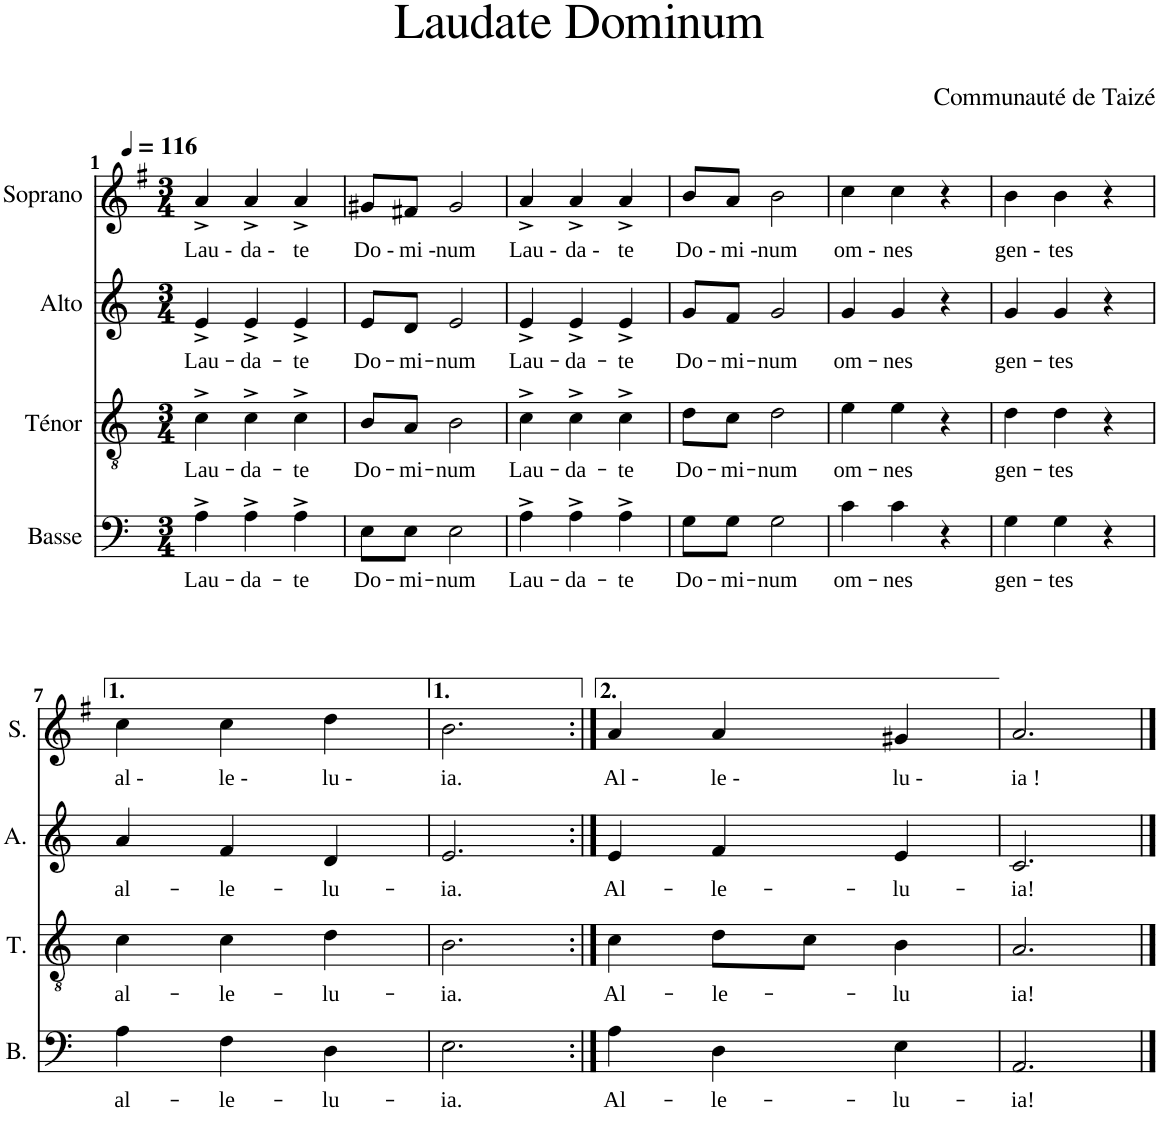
**kern	**text	**kern	**text	**kern	**text	**kern	**text
*part4	*part4	*part3	*part3	*part2	*part2	*part1	*part1
*staff4	*staff4	*staff3	*staff3	*staff2	*staff2	*staff1	*staff1
*I"Basse	*	*I"Ténor	*	*I"Alto	*	*I"Soprano	*
*I'B.	*	*I'T.	*	*I'A.	*	*I'S.	*
*clefF4	*	*clefGv2	*	*clefG2	*	*clefG2	*
*k[]	*	*k[]	*	*k[]	*	*k[f#]	*
*M3/4	*	*M3/4	*	*M3/4	*	*M3/4	*
*MM116	*	*MM116	*	*MM116	*	*MM116	*
=1	=1	=1	=1	=1	=1	=1	=1
!	!LO:LY:b	!	!LO:LY:b	!	!LO:LY:b	!	!LO:LY:b
4A^\	Lau-	4c^\	Lau-	4e^/	Lau-	4a^/	Lau -
!	!LO:LY:b	!	!LO:LY:b	!	!LO:LY:b	!	!LO:LY:b
4A^\	-da-	4c^\	-da-	4e^/	-da-	4a^/	da -
!	!LO:LY:b	!	!LO:LY:b	!	!LO:LY:b	!	!LO:LY:b
4A^\	-te	4c^\	-te	4e^/	-te	4a^/	te
=2	=2	=2	=2	=2	=2	=2	=2
!	!LO:LY:b	!	!LO:LY:b	!	!LO:LY:b	!	!LO:LY:b
8E\L	Do-	8B/L	Do-	8e/L	Do-	8g#X/L	Do -
!	!LO:LY:b	!	!LO:LY:b	!	!LO:LY:b	!	!LO:LY:b
8E\J	-mi-	8A/J	-mi-	8d/J	-mi-	8f#X/J	mi -
!	!LO:LY:b	!	!LO:LY:b	!	!LO:LY:b	!	!LO:LY:b
2E\	-num	2B\	-num	2e/	-num	2g#/	num
=3	=3	=3	=3	=3	=3	=3	=3
!	!LO:LY:b	!	!LO:LY:b	!	!LO:LY:b	!	!LO:LY:b
4A^\	Lau-	4c^\	Lau-	4e^/	Lau-	4a^/	Lau -
!	!LO:LY:b	!	!LO:LY:b	!	!LO:LY:b	!	!LO:LY:b
4A^\	-da-	4c^\	-da-	4e^/	-da-	4a^/	da -
!	!LO:LY:b	!	!LO:LY:b	!	!LO:LY:b	!	!LO:LY:b
4A^\	-te	4c^\	-te	4e^/	-te	4a^/	te
=4	=4	=4	=4	=4	=4	=4	=4
!	!LO:LY:b	!	!LO:LY:b	!	!LO:LY:b	!	!LO:LY:b
8G\L	Do-	8d\L	Do-	8g/L	Do-	8b/L	Do -
!	!LO:LY:b	!	!LO:LY:b	!	!LO:LY:b	!	!LO:LY:b
8G\J	-mi-	8c\J	-mi-	8f/J	-mi-	8a/J	mi -
!	!LO:LY:b	!	!LO:LY:b	!	!LO:LY:b	!	!LO:LY:b
2G\	-num	2d\	-num	2g/	-num	2b\	num
=5	=5	=5	=5	=5	=5	=5	=5
!	!LO:LY:b	!	!LO:LY:b	!	!LO:LY:b	!	!LO:LY:b
4c\	om-	4e\	om-	4g/	om-	4cc\	om -
!	!LO:LY:b	!	!LO:LY:b	!	!LO:LY:b	!	!LO:LY:b
4c\	-nes	4e\	-nes	4g/	-nes	4cc\	nes
4r	.	4r	.	4r	.	4r	.
=6	=6	=6	=6	=6	=6	=6	=6
!	!LO:LY:b	!	!LO:LY:b	!	!LO:LY:b	!	!LO:LY:b
4G\	gen-	4d\	gen-	4g/	gen-	4b\	gen -
!	!LO:LY:b	!	!LO:LY:b	!	!LO:LY:b	!	!LO:LY:b
4G\	-tes	4d\	-tes	4g/	-tes	4b\	tes
4r	.	4r	.	4r	.	4r	.
!!LO:LB:g=z
=7	=7	=7	=7	=7	=7	=7	=7
!	!LO:LY:b	!	!LO:LY:b	!	!LO:LY:b	!	!LO:LY:b
4A\	al-	4c\	al-	4a/	al-	4cc\	al -
!	!LO:LY:b	!	!LO:LY:b	!	!LO:LY:b	!	!LO:LY:b
4F\	-le-	4c\	-le-	4f/	-le-	4cc\	le -
!	!LO:LY:b	!	!LO:LY:b	!	!LO:LY:b	!	!LO:LY:b
4D\	-lu-	4d\	-lu-	4d/	-lu-	4dd\	lu -
=8	=8	=8	=8	=8	=8	=8	=8
!	!LO:LY:b	!	!LO:LY:b	!	!LO:LY:b	!	!LO:LY:b
2.E\	-ia.	2.B\	-ia.	2.e/	-ia.	2.b\	ia.
=9:|!	=9:|!	=9:|!	=9:|!	=9:|!	=9:|!	=9:|!	=9:|!
!	!LO:LY:b	!	!LO:LY:b	!	!LO:LY:b	!	!LO:LY:b
4A\	Al-	4c\	Al-	4e/	Al-	4a/	Al -
!	!LO:LY:b	!	!LO:LY:b	!	!LO:LY:b	!	!LO:LY:b
4D\	-le-	8d\L	-le-	4f/	-le-	4a/	le -
.	.	8c\J	.	.	.	.	.
!	!LO:LY:b	!	!LO:LY:b	!	!LO:LY:b	!	!LO:LY:b
4E\	-lu-	4B\	-lu	4e/	-lu-	4g#X/	lu -
=10	=10	=10	=10	=10	=10	=10	=10
!	!LO:LY:b	!	!LO:LY:b	!	!LO:LY:b	!	!LO:LY:b
2.AA/	-ia!	2.A/	ia!	2.c/	-ia!	2.a/	ia !
==	==	==	==	==	==	==	==
*-	*-	*-	*-	*-	*-	*-	*-
